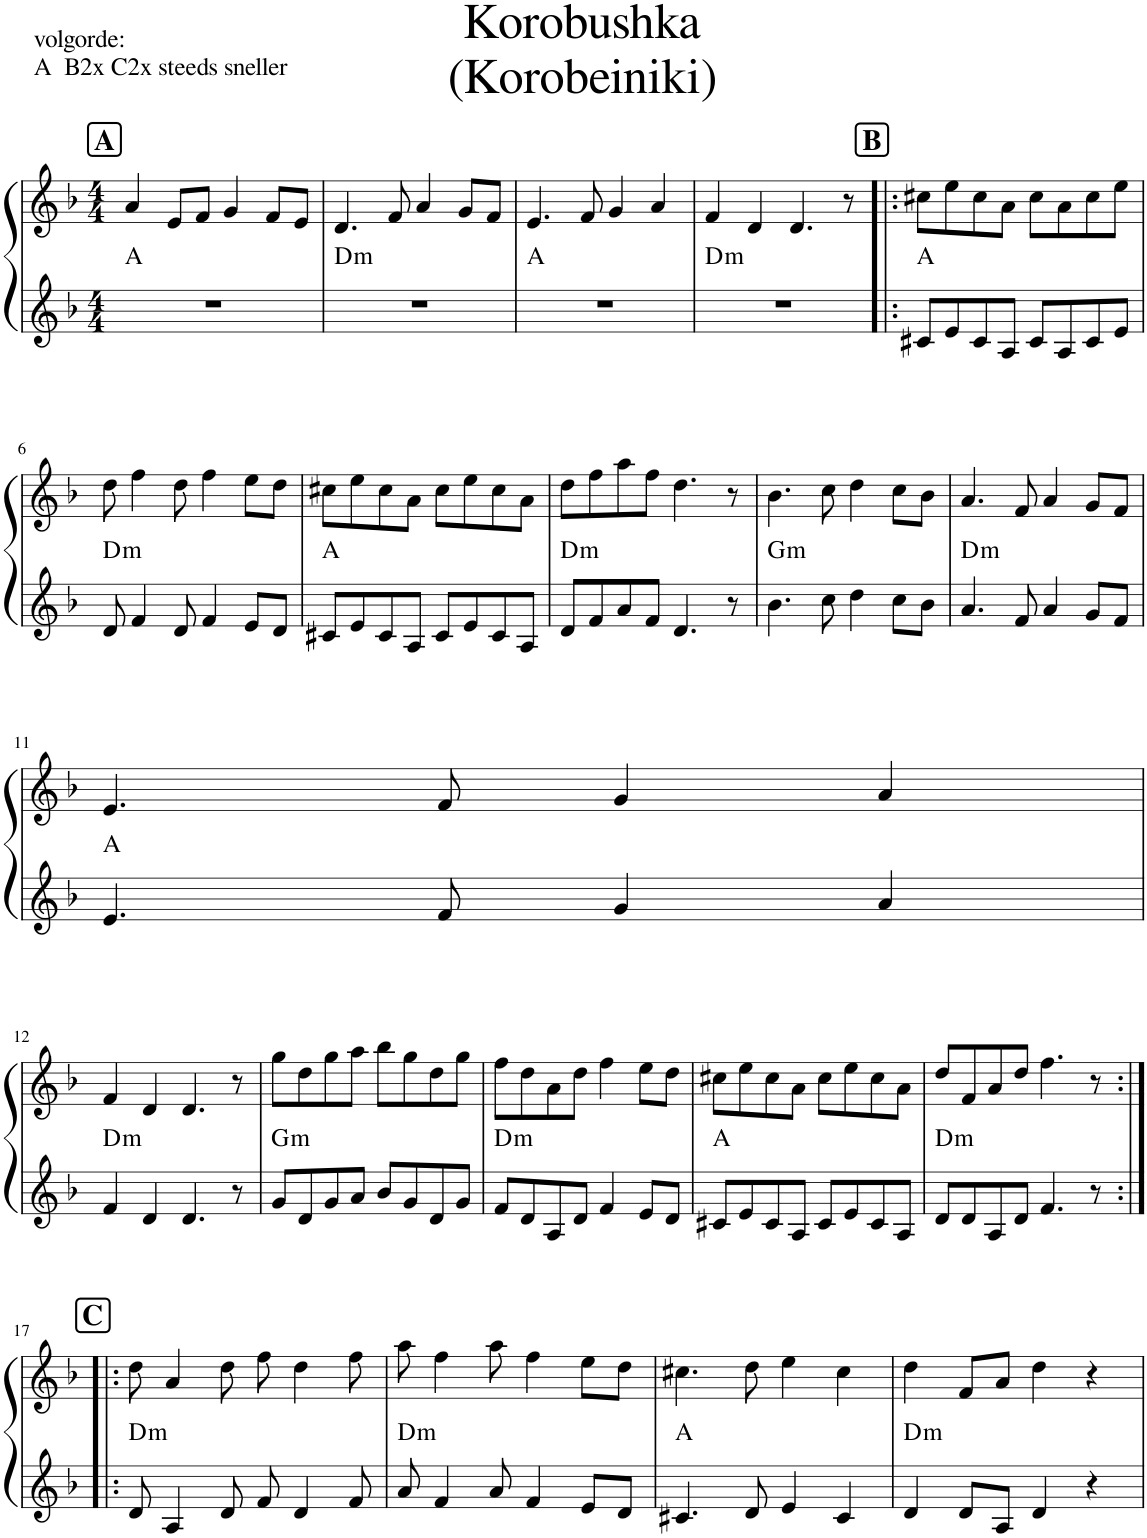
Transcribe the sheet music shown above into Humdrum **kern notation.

**kern	**harte	**kern
*part2	*part2	*part1
*staff2	*	*staff1
*I"Accordeon	*	*I"Accordeon
*I'Acc	*	*I'Acc
*clefG2	*	*clefG2
*k[b-]	*	*k[b-]
*M4/4	*	*M4/4
!!LO:REH:place=s1:a:B:cj:fs=14:t=A
=1	=1	=1
1r	A:maj	4a/
.	.	8e/L
.	.	8f/J
.	.	4g/
.	.	8f/L
.	.	8e/J
=2	=2	=2
!	!LO:H:kt=m	!
1r	D:min	4.d/
.	.	8f/
.	.	4a/
.	.	8g/L
.	.	8f/J
=3	=3	=3
1r	A:maj	4.e/
.	.	8f/
.	.	4g/
.	.	4a/
=4	=4	=4
!	!LO:H:kt=m	!
1r	D:min	4f/
.	.	4d/
.	.	4.d/
.	.	8r
!!LO:REH:place=s1:a:B:cj:fs=14:t=B
=5!|:	=5!|:	=5!|:
8c#X/L	A:maj	8cc#X\L
8e/	.	8ee\
8c#/	.	8cc#\
8A/J	.	8a\J
8c#/L	.	8cc#\L
8A/	.	8a\
8c#/	.	8cc#\
8e/J	.	8ee\J
!!LO:LB:g=z
=6	=6	=6
!	!LO:H:kt=m	!
8d/	D:min	8dd\
4f/	.	4ff\
8d/	.	8dd\
4f/	.	4ff\
8e/L	.	8ee\L
8d/J	.	8dd\J
=7	=7	=7
8c#X/L	A:maj	8cc#X\L
8e/	.	8ee\
8c#/	.	8cc#\
8A/J	.	8a\J
8c#/L	.	8cc#\L
8e/	.	8ee\
8c#/	.	8cc#\
8A/J	.	8a\J
=8	=8	=8
!	!LO:H:kt=m	!
8d/L	D:min	8dd\L
8f/	.	8ff\
8a/	.	8aa\
8f/J	.	8ff\J
4.d/	.	4.dd\
8r	.	8r
=9	=9	=9
!	!LO:H:kt=m	!
4.b-\	G:min	4.b-\
8cc\	.	8cc\
4dd\	.	4dd\
8cc\L	.	8cc\L
8b-\J	.	8b-\J
=10	=10	=10
!	!LO:H:kt=m	!
4.a/	D:min	4.a/
8f/	.	8f/
4a/	.	4a/
8g/L	.	8g/L
8f/J	.	8f/J
!!LO:LB:g=z
=11	=11	=11
4.e/	A:maj	4.e/
8f/	.	8f/
4g/	.	4g/
4a/	.	4a/
!!LO:LB:g=z
=12	=12	=12
!	!LO:H:kt=m	!
4f/	D:min	4f/
4d/	.	4d/
4.d/	.	4.d/
8r	.	8r
=13	=13	=13
!	!LO:H:kt=m	!
8g/L	G:min	8gg\L
8d/	.	8dd\
8g/	.	8gg\
8a/J	.	8aa\J
8b-/L	.	8bb-\L
8g/	.	8gg\
8d/	.	8dd\
8g/J	.	8gg\J
=14	=14	=14
!	!LO:H:kt=m	!
8f/L	D:min	8ff\L
8d/	.	8dd\
8A/	.	8a\
8d/J	.	8dd\J
4f/	.	4ff\
8e/L	.	8ee\L
8d/J	.	8dd\J
=15	=15	=15
8c#X/L	A:maj	8cc#X\L
8e/	.	8ee\
8c#/	.	8cc#\
8A/J	.	8a\J
8c#/L	.	8cc#\L
8e/	.	8ee\
8c#/	.	8cc#\
8A/J	.	8a\J
=16	=16	=16
!	!LO:H:kt=m	!
8d/L	D:min	8dd/L
8d/	.	8f/
8A/	.	8a/
8d/J	.	8dd/J
4.f/	.	4.ff\
8r	.	8r
!!LO:LB:g=z
!!LO:REH:place=s1:a:B:cj:fs=14:t=C
=17:|!|:	=17:|!|:	=17:|!|:
!	!LO:H:kt=m	!
8d/	D:min	8dd\
4A/	.	4a/
8d/	.	8dd\
8f/	.	8ff\
4d/	.	4dd\
8f/	.	8ff\
=18	=18	=18
!	!LO:H:kt=m	!
8a/	D:min	8aa\
4f/	.	4ff\
8a/	.	8aa\
4f/	.	4ff\
8e/L	.	8ee\L
8d/J	.	8dd\J
=19	=19	=19
4.c#X/	A:maj	4.cc#X\
8d/	.	8dd\
4e/	.	4ee\
4c#/	.	4cc#\
=20	=20	=20
!	!LO:H:kt=m	!
4d/	D:min	4dd\
8d/L	.	8f/L
8A/J	.	8a/J
4d/	.	4dd\
4r	.	4r
=	=	=
*-	*-	*-
